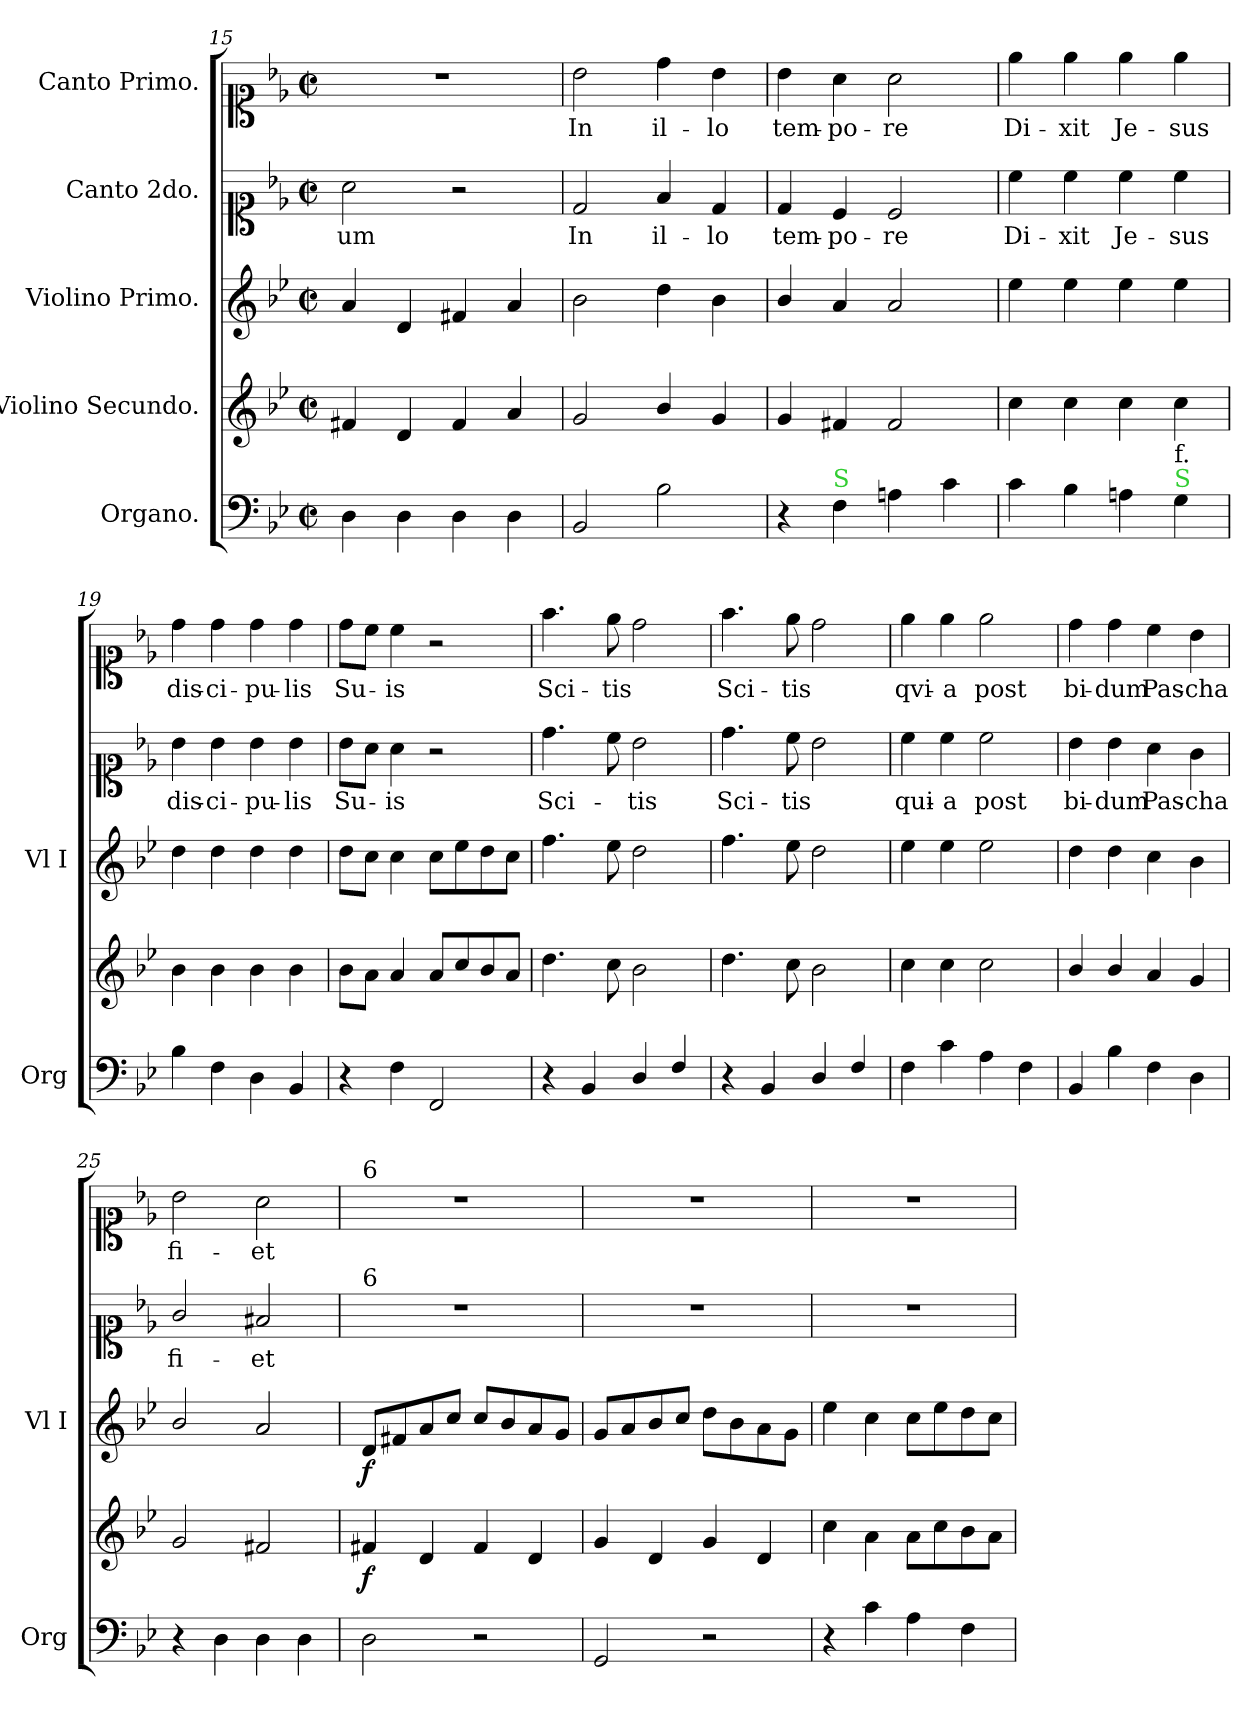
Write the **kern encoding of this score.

**kern	**kern	**dynam	**kern	**dynam	**kern	**text	**kern	**text
*part5	*part4	*part4	*part3	*part3	*part2	*part2	*part1	*part1
*staff5	*staff4	*staff4	*staff3	*staff3	*staff2	*staff2	*staff1	*staff1
*I"Organo.	*I"Violino Secundo.	*	*I"Violino Primo.	*	*I"Canto 2do.	*	*I"Canto Primo.	*
*I'Org	*	*	*I'Vl I	*	*	*	*	*
*clefF4	*clefG2	*	*clefG2	*	*clefC1	*	*clefC1	*
*k[b-e-]	*k[b-e-]	*	*k[b-e-]	*	*k[b-e-]	*	*k[b-e-]	*
*g:	*g:	*	*g:	*	*g:	*	*g:	*
*M2/2	*M2/2	*	*M2/2	*	*M2/2	*	*M2/2	*
*met(c|)	*met(c|)	*	*met(c|)	*	*met(c|)	*	*met(c|)	*
=15	=15	=15	=15	=15	=15	=15	=15	=15
4D\	4f#X/	.	4a/	.	2a\	-um	1r	.
4D\	4d/	.	4d/	.	.	.	.	.
4D\	4f#/	.	4f#X/	.	2r	.	.	.
4D\	4a/	.	4a/	.	.	.	.	.
=16	=16	=16	=16	=16	=16	=16	=16	=16
2BB-/	2g/	.	2b-\	.	2d/	In	2b-\	In
2B-\	4b-/	.	4dd\	.	4f/	il-	4dd\	il-
.	4g/	.	4b-\	.	4d/	-lo	4b-\	-lo
=17	=17	=17	=17	=17	=17	=17	=17	=17
4r	4g/	.	4b-/	.	4d/	tem-	4b-\	tem-
!LO:TX:a:color=limegreen:t=S	!	!	!	!	!	!	!	!
4F\	4f#X/	.	4a/	.	4c/	-po-	4a\	-po-
4An\	2f#/	.	2a/	.	2c/	-re	2a\	-re
4c\	.	.	.	.	.	.	.	.
=18	=18	=18	=18	=18	=18	=18	=18	=18
4c\	4cc\	.	4ee-\	.	4cc\	Di-	4ee-\	Di-
4B-\	4cc\	.	4ee-\	.	4cc\	-xit	4ee-\	-xit
4An\	4cc\	.	4ee-\	.	4cc\	Je-	4ee-\	Je-
!LO:TX:a:color=limegreen:t=S	!	!	!	!	!	!	!	!
!LO:TX:a:t=f.	!	!	!	!	!	!	!	!
4G\	4cc\	.	4ee-\	.	4cc\	-sus	4ee-\	-sus
=19	=19	=19	=19	=19	=19	=19	=19	=19
4B-\	4b-\	.	4dd\	.	4b-\	dis-	4dd\	dis-
4F\	4b-\	.	4dd\	.	4b-\	-ci-	4dd\	-ci-
4D\	4b-\	.	4dd\	.	4b-\	-pu-	4dd\	-pu-
4BB-/	4b-\	.	4dd\	.	4b-\	-lis	4dd\	-lis
=20	=20	=20	=20	=20	=20	=20	=20	=20
4r	8b-\L	.	8dd\L	.	8b-\L	Su-	8dd\L	Su-
.	8a\J	.	8cc\J	.	8a\J	.	8cc\J	.
4F\	4a/	.	4cc\	.	4a\	-is	4cc\	-is
2FF/	8a/L	.	8cc\L	.	2r	.	2r	.
.	8cc/	.	8ee-\	.	.	.	.	.
.	8b-/	.	8dd\	.	.	.	.	.
.	8a/J	.	8cc\J	.	.	.	.	.
=21	=21	=21	=21	=21	=21	=21	=21	=21
4r	4.dd\	.	4.ff\	.	4.dd\	Sci-	4.ff\	Sci-
4BB-/	.	.	.	.	.	.	.	.
.	8cc\	.	8ee-\	.	8cc\	.	8ee-\	-tis
4D/	2b-\	.	2dd\	.	2b-\	-tis	2dd\	.
4F/	.	.	.	.	.	.	.	.
=22	=22	=22	=22	=22	=22	=22	=22	=22
4r	4.dd\	.	4.ff\	.	4.dd\	Sci-	4.ff\	Sci-
4BB-/	.	.	.	.	.	.	.	.
.	8cc\	.	8ee-\	.	8cc\	-tis	8ee-\	-tis
4D/	2b-\	.	2dd\	.	2b-\	.	2dd\	.
4F/	.	.	.	.	.	.	.	.
=23	=23	=23	=23	=23	=23	=23	=23	=23
4F\	4cc\	.	4ee-\	.	4cc\	qui-	4ee-\	qvi-
4c\	4cc\	.	4ee-\	.	4cc\	-a	4ee-\	-a
4A\	2cc\	.	2ee-\	.	2cc\	post	2ee-\	post
4F\	.	.	.	.	.	.	.	.
=24	=24	=24	=24	=24	=24	=24	=24	=24
4BB-/	4b-/	.	4dd\	.	4b-\	bi-	4dd\	bi-
4B-\	4b-/	.	4dd\	.	4b-\	-dum	4dd\	-dum
4F\	4a/	.	4cc\	.	4a\	Pas-	4cc\	Pas-
4D\	4g/	.	4b-\	.	4g\	-cha	4b-\	-cha
=25	=25	=25	=25	=25	=25	=25	=25	=25
4r	2g/	.	2b-/	.	2g/	fi-	2b-\	fi-
4D\	.	.	.	.	.	.	.	.
4D\	2f#X/	.	2a/	.	2f#X/	-et	2a\	-et
4D\	.	.	.	.	.	.	.	.
=26	=26	=26	=26	=26	=26	=26	=26	=26
!	!	!	!	!	!	!	!LO:TX:a:t=6	!
!	!	!	!	!	!LO:TX:a:t=6	!	!	!
2D\	4f#X/	f	8d/L	f	1r	.	1r	.
.	.	.	8f#X/	.	.	.	.	.
.	4d/	.	8a/	.	.	.	.	.
.	.	.	8cc/J	.	.	.	.	.
2r	4f#/	.	8cc/L	.	.	.	.	.
.	.	.	8b-/	.	.	.	.	.
.	4d/	.	8a/	.	.	.	.	.
.	.	.	8g/J	.	.	.	.	.
=27	=27	=27	=27	=27	=27	=27	=27	=27
2GG/	4g/	.	8g/L	.	1r	.	1r	.
.	.	.	8a/	.	.	.	.	.
.	4d/	.	8b-/	.	.	.	.	.
.	.	.	8cc/J	.	.	.	.	.
2r	4g/	.	8dd\L	.	.	.	.	.
.	.	.	8b-\	.	.	.	.	.
.	4d/	.	8a\	.	.	.	.	.
.	.	.	8g\J	.	.	.	.	.
=28	=28	=28	=28	=28	=28	=28	=28	=28
4r	4cc\	.	4ee-\	.	1r	.	1r	.
4c\	4a\	.	4cc\	.	.	.	.	.
4A\	8a\L	.	8cc\L	.	.	.	.	.
.	8cc\	.	8ee-\	.	.	.	.	.
4F\	8b-\	.	8dd\	.	.	.	.	.
.	8a\J	.	8cc\J	.	.	.	.	.
=	=	=	=	=	=	=	=	=
*-	*-	*-	*-	*-	*-	*-	*-	*-
